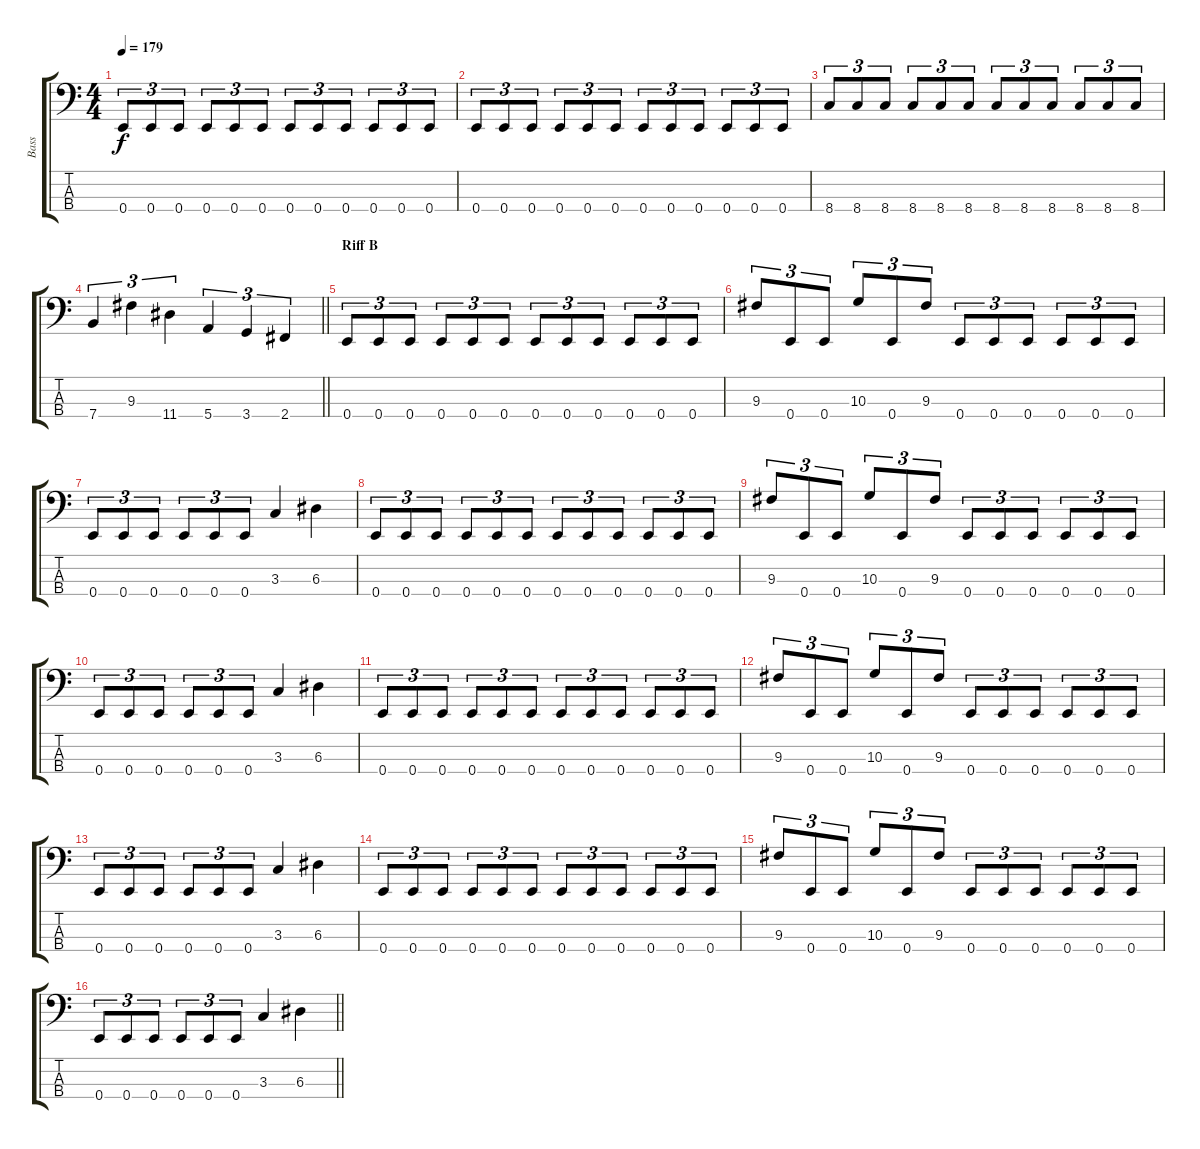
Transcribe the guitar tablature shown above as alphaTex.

\track ("Bass" "Bass") {instrument electricbassfinger}
\staff {score tabs}
\tuning (G2 D2 A1 E1) {hide}
\ts (4 4)
\tempo 179
\clef f4
\ks c
0.4.8{tu (3 2) dy f} 0.4.8{tu (3 2)} 0.4.8{tu (3 2)} 0.4.8{tu (3 2)} 0.4.8{tu (3 2)} 0.4.8{tu (3 2)} 0.4.8{tu (3 2)} 0.4.8{tu (3 2)} 0.4.8{tu (3 2)} 0.4.8{tu (3 2)} 0.4.8{tu (3 2)} 0.4.8{tu (3 2)} |
0.4.8{tu (3 2)} 0.4.8{tu (3 2)} 0.4.8{tu (3 2)} 0.4.8{tu (3 2)} 0.4.8{tu (3 2)} 0.4.8{tu (3 2)} 0.4.8{tu (3 2)} 0.4.8{tu (3 2)} 0.4.8{tu (3 2)} 0.4.8{tu (3 2)} 0.4.8{tu (3 2)} 0.4.8{tu (3 2)} |
8.4.8{tu (3 2)} 8.4.8{tu (3 2)} 8.4.8{tu (3 2)} 8.4.8{tu (3 2)} 8.4.8{tu (3 2)} 8.4.8{tu (3 2)} 8.4.8{tu (3 2)} 8.4.8{tu (3 2)} 8.4.8{tu (3 2)} 8.4.8{tu (3 2)} 8.4.8{tu (3 2)} 8.4.8{tu (3 2)} |
\barLineRight lightlight
7.4.4{tu (3 2)} 9.3.4{tu (3 2)} 11.4.4{tu (3 2)} 5.4.4{tu (3 2)} 3.4.4{tu (3 2)} 2.4.4{tu (3 2)} |
\section ("" "Riff B")
0.4.8{tu (3 2)} 0.4.8{tu (3 2)} 0.4.8{tu (3 2)} 0.4.8{tu (3 2)} 0.4.8{tu (3 2)} 0.4.8{tu (3 2)} 0.4.8{tu (3 2)} 0.4.8{tu (3 2)} 0.4.8{tu (3 2)} 0.4.8{tu (3 2)} 0.4.8{tu (3 2)} 0.4.8{tu (3 2)} |
9.3.8{tu (3 2)} 0.4.8{tu (3 2)} 0.4.8{tu (3 2)} 10.3.8{tu (3 2)} 0.4.8{tu (3 2)} 9.3.8{tu (3 2)} 0.4.8{tu (3 2)} 0.4.8{tu (3 2)} 0.4.8{tu (3 2)} 0.4.8{tu (3 2)} 0.4.8{tu (3 2)} 0.4.8{tu (3 2)} |
0.4.8{tu (3 2)} 0.4.8{tu (3 2)} 0.4.8{tu (3 2)} 0.4.8{tu (3 2)} 0.4.8{tu (3 2)} 0.4.8{tu (3 2)} 3.3.4 6.3.4 |
0.4.8{tu (3 2)} 0.4.8{tu (3 2)} 0.4.8{tu (3 2)} 0.4.8{tu (3 2)} 0.4.8{tu (3 2)} 0.4.8{tu (3 2)} 0.4.8{tu (3 2)} 0.4.8{tu (3 2)} 0.4.8{tu (3 2)} 0.4.8{tu (3 2)} 0.4.8{tu (3 2)} 0.4.8{tu (3 2)} |
9.3.8{tu (3 2)} 0.4.8{tu (3 2)} 0.4.8{tu (3 2)} 10.3.8{tu (3 2)} 0.4.8{tu (3 2)} 9.3.8{tu (3 2)} 0.4.8{tu (3 2)} 0.4.8{tu (3 2)} 0.4.8{tu (3 2)} 0.4.8{tu (3 2)} 0.4.8{tu (3 2)} 0.4.8{tu (3 2)} |
0.4.8{tu (3 2)} 0.4.8{tu (3 2)} 0.4.8{tu (3 2)} 0.4.8{tu (3 2)} 0.4.8{tu (3 2)} 0.4.8{tu (3 2)} 3.3.4 6.3.4 |
0.4.8{tu (3 2)} 0.4.8{tu (3 2)} 0.4.8{tu (3 2)} 0.4.8{tu (3 2)} 0.4.8{tu (3 2)} 0.4.8{tu (3 2)} 0.4.8{tu (3 2)} 0.4.8{tu (3 2)} 0.4.8{tu (3 2)} 0.4.8{tu (3 2)} 0.4.8{tu (3 2)} 0.4.8{tu (3 2)} |
9.3.8{tu (3 2)} 0.4.8{tu (3 2)} 0.4.8{tu (3 2)} 10.3.8{tu (3 2)} 0.4.8{tu (3 2)} 9.3.8{tu (3 2)} 0.4.8{tu (3 2)} 0.4.8{tu (3 2)} 0.4.8{tu (3 2)} 0.4.8{tu (3 2)} 0.4.8{tu (3 2)} 0.4.8{tu (3 2)} |
0.4.8{tu (3 2)} 0.4.8{tu (3 2)} 0.4.8{tu (3 2)} 0.4.8{tu (3 2)} 0.4.8{tu (3 2)} 0.4.8{tu (3 2)} 3.3.4 6.3.4 |
0.4.8{tu (3 2)} 0.4.8{tu (3 2)} 0.4.8{tu (3 2)} 0.4.8{tu (3 2)} 0.4.8{tu (3 2)} 0.4.8{tu (3 2)} 0.4.8{tu (3 2)} 0.4.8{tu (3 2)} 0.4.8{tu (3 2)} 0.4.8{tu (3 2)} 0.4.8{tu (3 2)} 0.4.8{tu (3 2)} |
9.3.8{tu (3 2)} 0.4.8{tu (3 2)} 0.4.8{tu (3 2)} 10.3.8{tu (3 2)} 0.4.8{tu (3 2)} 9.3.8{tu (3 2)} 0.4.8{tu (3 2)} 0.4.8{tu (3 2)} 0.4.8{tu (3 2)} 0.4.8{tu (3 2)} 0.4.8{tu (3 2)} 0.4.8{tu (3 2)} |
\barLineRight lightlight
0.4.8{tu (3 2)} 0.4.8{tu (3 2)} 0.4.8{tu (3 2)} 0.4.8{tu (3 2)} 0.4.8{tu (3 2)} 0.4.8{tu (3 2)} 3.3.4 6.3.4
